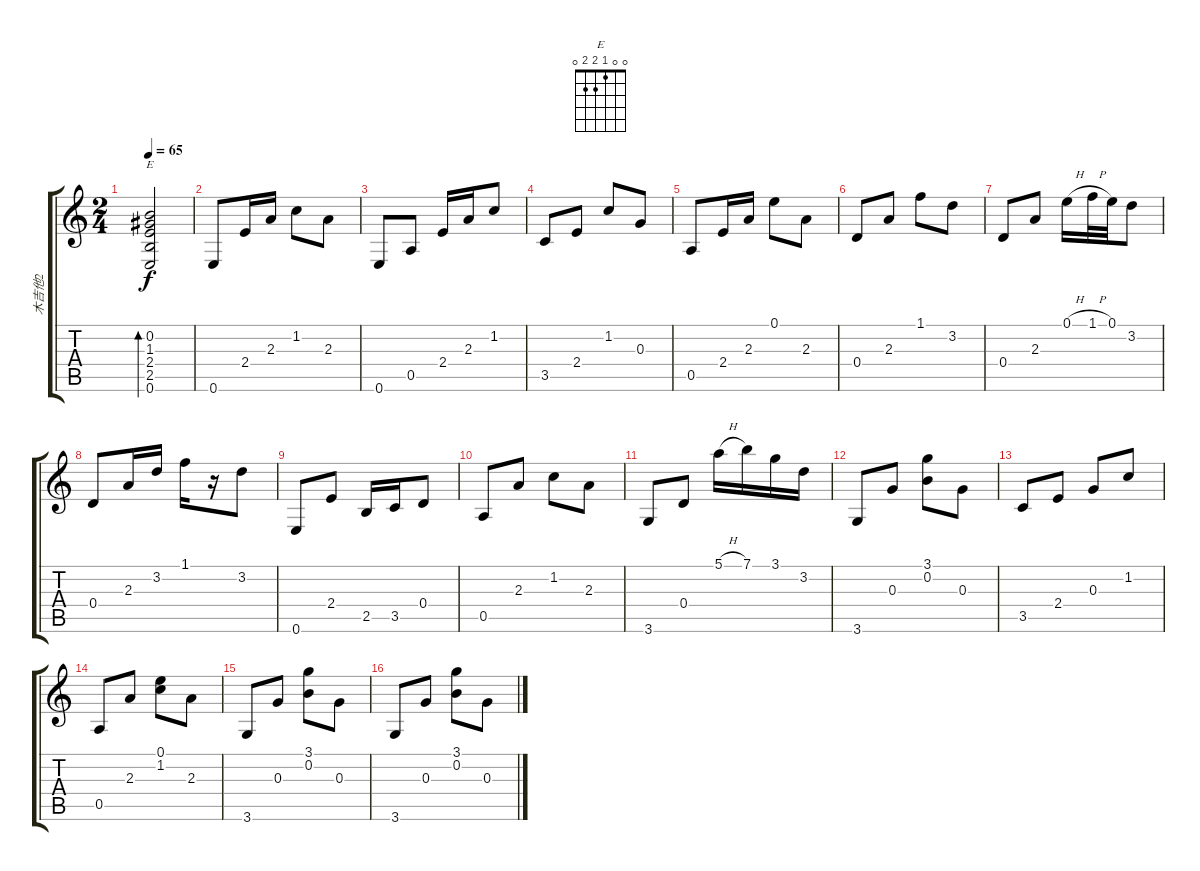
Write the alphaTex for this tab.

\track ("木吉他2" "木吉他2") {instrument acousticguitarnylon}
\staff {score tabs}
\tuning (E4 B3 G3 D3 A2 E2) {hide}
\chord ("E" 0 0 1 2 2 0)
\ts (2 4)
\tempo 65
\clef g2
\ks c
(0.2 1.3 2.4 2.5 0.6).2{bd 120 ch "E" dy f} |
0.6.8 2.4.16 2.3.16 1.2.8 2.3.8 |
0.6.8 0.5.8 2.4.16 2.3.16 1.2.8 |
3.5.8 2.4.8 1.2.8 0.3.8 |
0.5.8 2.4.16 2.3.16 0.1.8 2.3.8 |
0.4.8 2.3.8 1.1.8 3.2.8 |
0.4.8 2.3.8 0.1{h}.16 1.1{h}.32 0.1.32 3.2.8 |
0.4.8 2.3.16 3.2.16 1.1.16 r.16 3.2.8 |
0.6.8 2.4.8 2.5.16 3.5.16 0.4.8 |
0.5.8 2.3.8 1.2.8 2.3.8 |
3.6.8 0.4.8 5.1{h}.16 7.1.16 3.1.16 3.2.16 |
3.6.8 0.3.8 (3.1 0.2).8 0.3.8 |
3.5.8 2.4.8 0.3.8 1.2.8 |
0.5.8 2.3.8 (0.1 1.2).8 2.3.8 |
3.6.8 0.3.8 (3.1 0.2).8 0.3.8 |
3.6.8 0.3.8 (3.1 0.2).8 0.3.8
